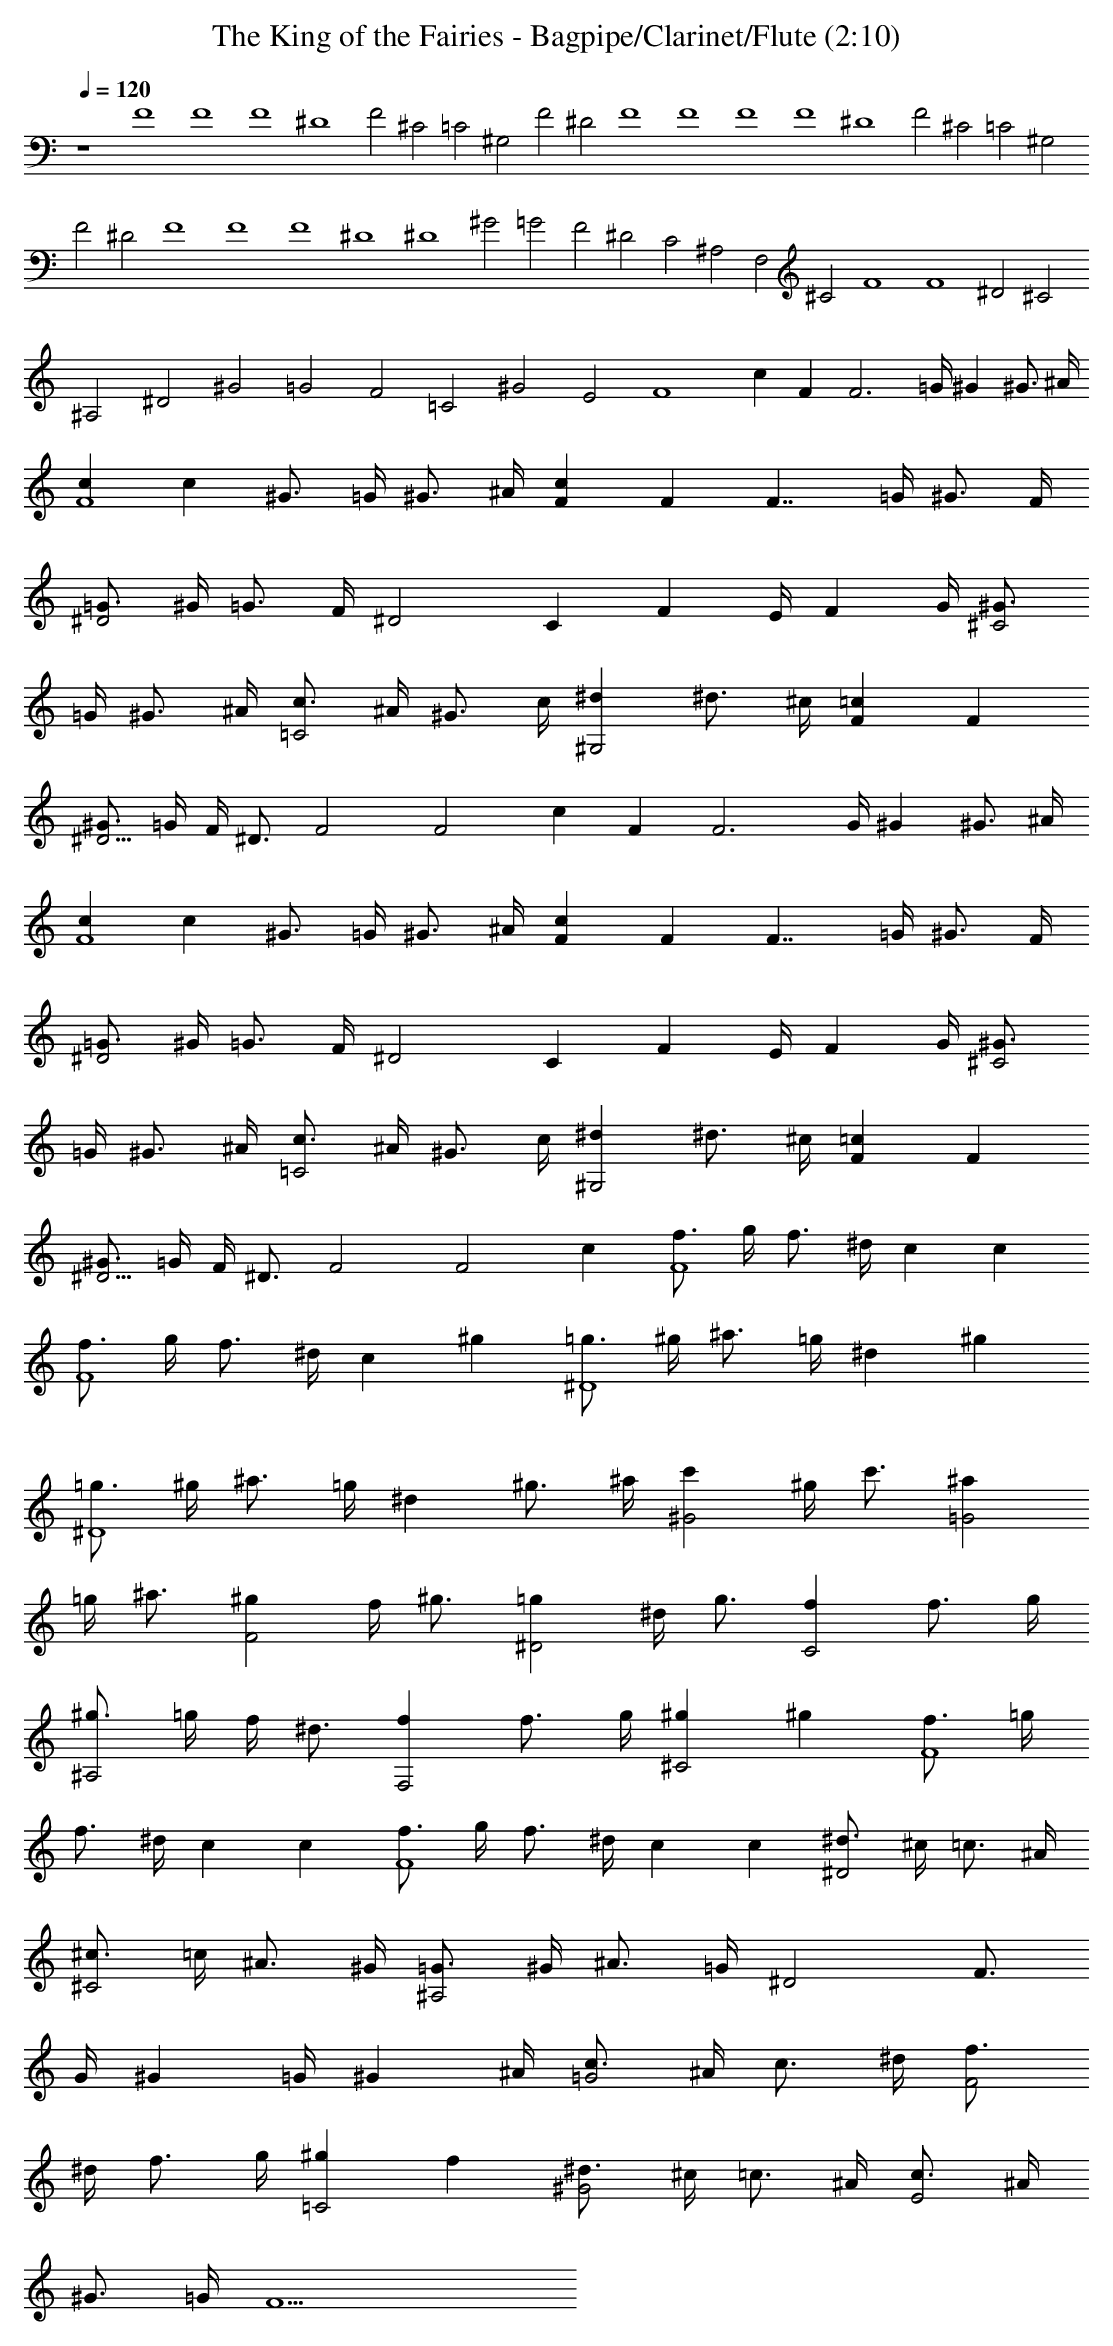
X:1
T:The King of the Fairies - Bagpipe/Clarinet/Flute (2:10)
L:1/4
Q:120
K:C
z4 F4 F4 F4 ^D4 F2 ^C2 =C2 ^G,2 F2 ^D2 F4 F4 F4 F4 ^D4 F2 ^C2 =C2 ^G,2
F2 ^D2 F4 F4 F4 ^D4 ^D4 ^G2 =G2 F2 ^D2 C2 ^A,2 F,2 ^C2 F4 F4 ^D2 ^C2
^A,2 ^D2 ^G2 =G2 F2 =C2 ^G2 E2 [F4z3] c F [F3z3/4] =G/4 ^G ^G3/4 ^A/4
[cF4] c ^G3/4 =G/4 ^G3/4 ^A/4 [cF] F [F7/4z3/4] =G/4 ^G3/4 F/4
[=G3/4^D2] ^G/4 =G3/4 F/4 [^D2z] C [Fz3/4] E/4 [Fz3/4] G/4 [^G3/4^C2]
=G/4 ^G3/4 ^A/4 [c3/4=C2] ^A/4 ^G3/4 c/4 [^d^G,2] ^d3/4 ^c/4 [=cF] F
[^G3/4^D5/4] =G/4 F/4 ^D3/4 F2 [F2z] c F [F3z3/4] G/4 ^G ^G3/4 ^A/4
[cF4] c ^G3/4 =G/4 ^G3/4 ^A/4 [cF] F [F7/4z3/4] =G/4 ^G3/4 F/4
[=G3/4^D2] ^G/4 =G3/4 F/4 [^D2z] C [Fz3/4] E/4 [Fz3/4] G/4 [^G3/4^C2]
=G/4 ^G3/4 ^A/4 [c3/4=C2] ^A/4 ^G3/4 c/4 [^d^G,2] ^d3/4 ^c/4 [=cF] F
[^G3/4^D5/4] =G/4 F/4 ^D3/4 F2 [F2z] c [f3/4F4] g/4 f3/4 ^d/4 c c
[f3/4F4] g/4 f3/4 ^d/4 c ^g [=g3/4^D4] ^g/4 ^a3/4 =g/4 ^d ^g
[=g3/4^D4] ^g/4 ^a3/4 =g/4 ^d ^g3/4 ^a/4 [c'^G2] ^g/4 c'3/4 [^a=G2]
=g/4 ^a3/4 [^gF2] f/4 ^g3/4 [=g^D2] ^d/4 g3/4 [fC2] f3/4 g/4
[^g3/4^A,2] =g/4 f/4 ^d3/4 [fF,2] f3/4 g/4 [^g^C2] ^g [f3/4F4] =g/4
f3/4 ^d/4 c c [f3/4F4] g/4 f3/4 ^d/4 c c [^d3/4^D2] ^c/4 =c3/4 ^A/4
[^c3/4^C2] =c/4 ^A3/4 ^G/4 [=G3/4^A,2] ^G/4 ^A3/4 =G/4 [^D2z] F3/4
G/4 [^Gz3/4] =G/4 [^Gz3/4] ^A/4 [c3/4=G2] ^A/4 c3/4 ^d/4 [f3/4F2]
^d/4 f3/4 g/4 [^g=C2] f [^d3/4^G2] ^c/4 =c3/4 ^A/4 [c3/4E2] ^A/4
^G3/4 =G/4 F5
